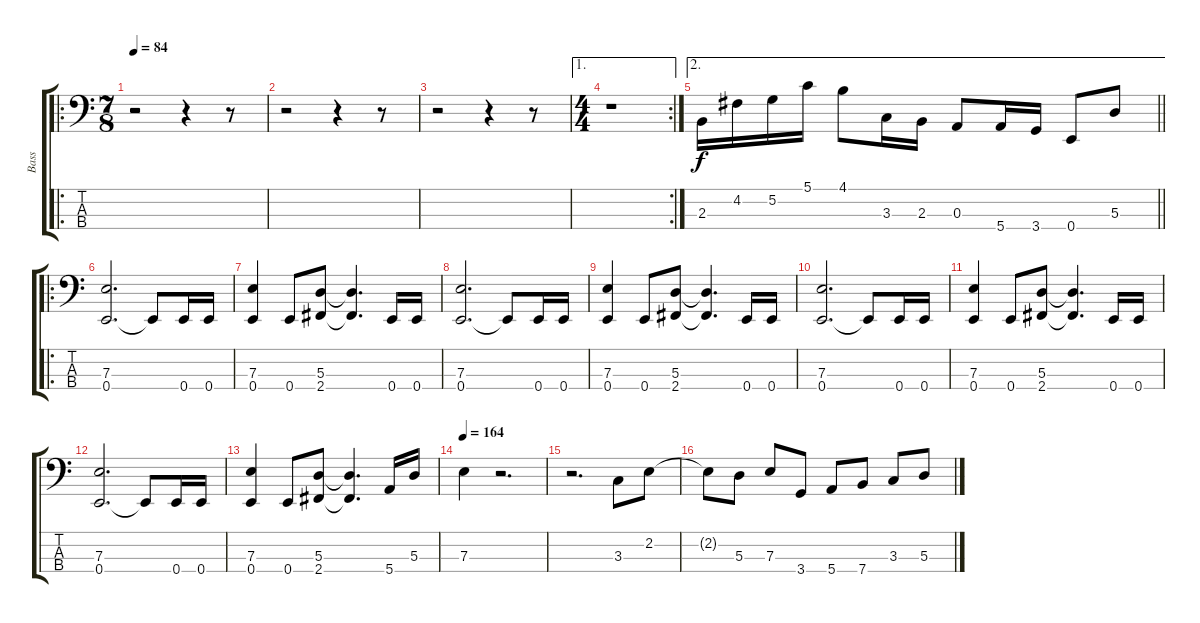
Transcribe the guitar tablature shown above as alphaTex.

\track ("Bass" "Bass") {instrument electricbassfinger}
\staff {score tabs}
\tuning (G2 D2 A1 E1) {hide}
\ro
\ts (7 8)
\tempo 84
\clef f4
\ks c
r.2{dy f instrument electricbassfinger} r.4 r.8 |
r.2 r.4 r.8 |
r.2 r.4 r.8 |
\ae 1
\rc 2
\ts (4 4)
r.1 |
\ae 2
\barLineRight lightlight
2.3.16 4.2.16 5.2.16 5.1.16 4.1.8 3.3.16 2.3.16 0.3.8 5.4.16 3.4.16 0.4.8 5.3.8 |
\ro
(7.3 0.4).2{d} 0.4{t}.8 0.4.16 0.4.16 |
(7.3 0.4).4 0.4.8 (5.3 2.4).8 (5.3{t} 2.4{t}).4{d} 0.4.16 0.4.16 |
(7.3 0.4).2{d} 0.4{t}.8 0.4.16 0.4.16 |
(7.3 0.4).4 0.4.8 (5.3 2.4).8 (5.3{t} 2.4{t}).4{d} 0.4.16 0.4.16 |
(7.3 0.4).2{d} 0.4{t}.8 0.4.16 0.4.16 |
(7.3 0.4).4 0.4.8 (5.3 2.4).8 (5.3{t} 2.4{t}).4{d} 0.4.16 0.4.16 |
(7.3 0.4).2{d} 0.4{t}.8 0.4.16 0.4.16 |
(7.3 0.4).4 0.4.8 (5.3 2.4).8 (5.3{t} 2.4{t}).4{d} 5.4.16 5.3.16 |
\tempo 164
7.3.4 r.2{d} |
r.2{d} 3.3.8 2.2.8 |
2.2{t}.8 5.3.8 7.3.8 3.4.8 5.4.8 7.4.8 3.3.8 5.3.8
